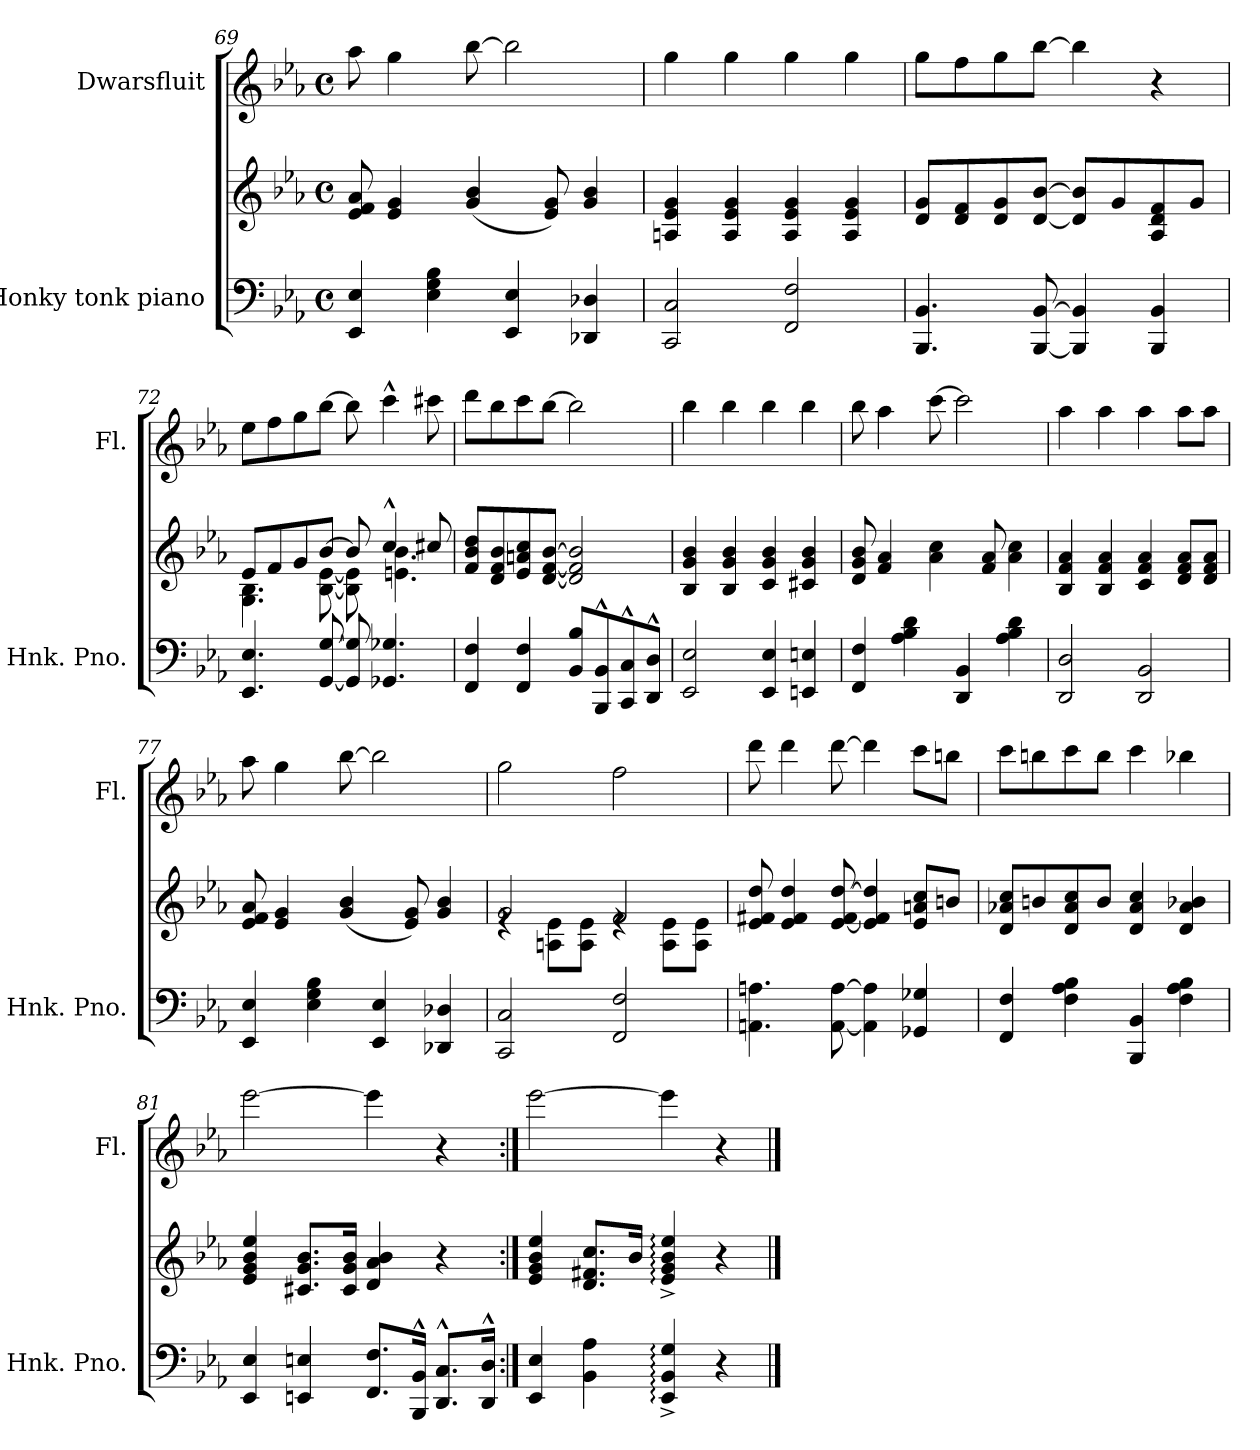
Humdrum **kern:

**kern	**kern	**kern
*part2	*part2	*part1
*staff3	*staff2	*staff1
*I"Honky tonk piano	*	*I"Dwarsfluit
*I'Hnk. Pno.	*	*I'Fl.
*clefF4	*clefG2	*clefG2
*k[b-e-a-]	*k[b-e-a-]	*k[b-e-a-]
*M4/4	*M4/4	*M4/4
*met(c)	*met(c)	*met(c)
=69	=69	=69
4EE-/ 4E-/	8e-/ 8f/ 8a-/	8aa-\
.	4e-/ 4g/	4gg\
4E-\ 4G\ 4B-\	.	.
.	(4g/ 4b-/	[8bb-\
4EE-/ 4E-/	.	2bb-\]
.	8e-/ 8g/)	.
4DD-X/ 4D-X/	4g/ 4b-/	.
=70	=70	=70
2CC/ 2C/	4An/ 4e-/ 4g/	4gg\
.	4A/ 4e-/ 4g/	4gg\
2FF/ 2F/	4A/ 4e-/ 4g/	4gg\
.	4A/ 4e-/ 4g/	4gg\
=71	=71	=71
4.BBB-/ 4.BB-/	8d/ 8g/L	8gg\L
.	8d/ 8f/	8ff\
.	8d/ 8g/	8gg\
[8BBB-/ [8BB-/	[8d/ [8b-/J	[8bb-\J
4BBB-/] 4BB-/]	8d/] 8b-/]L	4bb-\]
.	8g/	.
4BBB-/ 4BB-/	8A-/ 8d/ 8f/	4r
.	8g/J	.
!!LO:LB:g=z
=72	=72	=72
*	*^	*
4.EE-/ 4.E-/	8e-/L	4.G\ 4.B-\	8ee-\L
.	8f/	.	8ff\
.	8g/	.	8gg\
[8GG/ [8G/	[8b-/J	[8B-\ [8e-\	[8bb-\J
8GG/] 8G/]	8b-/]	8B-\] 8e-\]	8bb-\]
4.GG-X/ 4.G-X/	4cc^^/	4.en\ 4.b-\	4ccc^^\
.	8cc#X/	.	8ccc#X\
*	*v	*v	*
=73	=73	=73
4FF/ 4F/	8f/ 8b-/ 8dd/L	8ddd\L
.	8d/ 8f/ 8b-/	8bb-\
4FF/ 4F/	8e-/ 8an/ 8cc/	8ccc\
.	[8d/ [8f/ [8b-/J	[8bb-\J
8BB-/ 8B-/L	2d/] 2f/] 2b-/]	2bb-\]
8BBB-/^^ 8BB-/^^	.	.
8CC/^^ 8C/^^	.	.
8DD/^^ 8D/^^J	.	.
=74	=74	=74
2EE-/ 2E-/	4B-/ 4g/ 4b-/	4bb-\
.	4B-/ 4g/ 4b-/	4bb-\
4EE-/ 4E-/	4c/ 4g/ 4b-/	4bb-\
4EEn/ 4En/	4c#X/ 4g/ 4b-/	4bb-\
=75	=75	=75
4FF/ 4F/	8d/ 8g/ 8b-/	8bb-\
.	4f/ 4a-/	4aa-\
4A-\ 4B-\ 4d\	.	.
.	4a-\ 4cc\	[8ccc\
4DD/ 4BB-/	.	2ccc\]
.	8f/ 8a-/	.
4A-\ 4B-\ 4d\	4a-\ 4cc\	.
!!LO:PB:g=z
=76	=76	=76
2DD/ 2D/	4B-/ 4f/ 4a-/	4aa-\
.	4B-/ 4f/ 4a-/	4aa-\
2DD/ 2BB-/	4c/ 4f/ 4a-/	4aa-\
.	8d/ 8f/ 8a-/L	8aa-\L
.	8d/ 8f/ 8a-/J	8aa-\J
=77	=77	=77
4EE-/ 4E-/	8e-/ 8f/ 8a-/	8aa-\
.	4e-/ 4g/	4gg\
4E-\ 4G\ 4B-\	.	.
.	(4g/ 4b-/	[8bb-\
4EE-/ 4E-/	.	2bb-\]
.	8e-/ 8g/)	.
4DD-X/ 4D-X/	4g/ 4b-/	.
=78	=78	=78
*	*^	*
2CC/ 2C/	2g/	4re	2gg\
.	.	8An\ 8e-\L	.
.	.	8A\ 8e-\J	.
2FF/ 2F/	2f/	4re	2ff\
.	.	8A\ 8e-\L	.
.	.	8A\ 8e-\J	.
*	*v	*v	*
=79	=79	=79
4.AAn\ 4.An\	8e-/ 8f#X/ 8dd/	8ddd\
.	4e-/ 4f#/ 4dd/	4ddd\
[8AA\ [8A\	[8e-/ [8f#/ [8dd/	[8ddd\
4AA\] 4A\]	4e-/] 4f#/] 4dd/]	4ddd\]
4GG-X/ 4G-X/	8e-/ 8an/ 8cc/L	8ccc\L
.	8bn/J	8bbn\J
!!LO:LB:g=z
=80	=80	=80
4FF/ 4F/	8d/ 8a-X/ 8cc/L	8ccc\L
.	8bn/	8bbn\
4F\ 4A-\ 4B-\	8d/ 8a-/ 8cc/	8ccc\
.	8b/J	8bb\J
4BBB-/ 4BB-/	4d/ 4a-/ 4cc/	4ccc\
4F\ 4A-\ 4B-\	4d/ 4a-/ 4b-X/	4bb-X\
=81	=81	=81
4EE-/ 4E-/	4e-/ 4g/ 4b-/ 4ee-/	[2eee-\
4EEn/ 4En/	8.c#X/ 8.g/ 8.b-/L	.
.	16c#/ 16g/ 16b-/Jk	.
8.FF/ 8.F/L	4d/ 4a-/ 4b-/	4eee-\]
16BBB-/^^ 16BB-/^^Jk	.	.
8.DD/^^ 8.C/^^L	4r	4r
16DD/^^ 16D/^^Jk	.	.
=82:|!	=82:|!	=82:|!
4EE-/ 4E-/	4e-/ 4g/ 4b-/ 4ee-/	[2eee-\
4BB-\ 4A-\	8.d/ 8.f#X/ 8.cc/L	.
.	16b-/Jk	.
4EE-/:^ 4BB-/:^ 4G/:^	4e-/:^ 4g/:^ 4b-/:^ 4ee-/:^	4eee-\]
4r	4r	4r
==	==	==
*-	*-	*-
